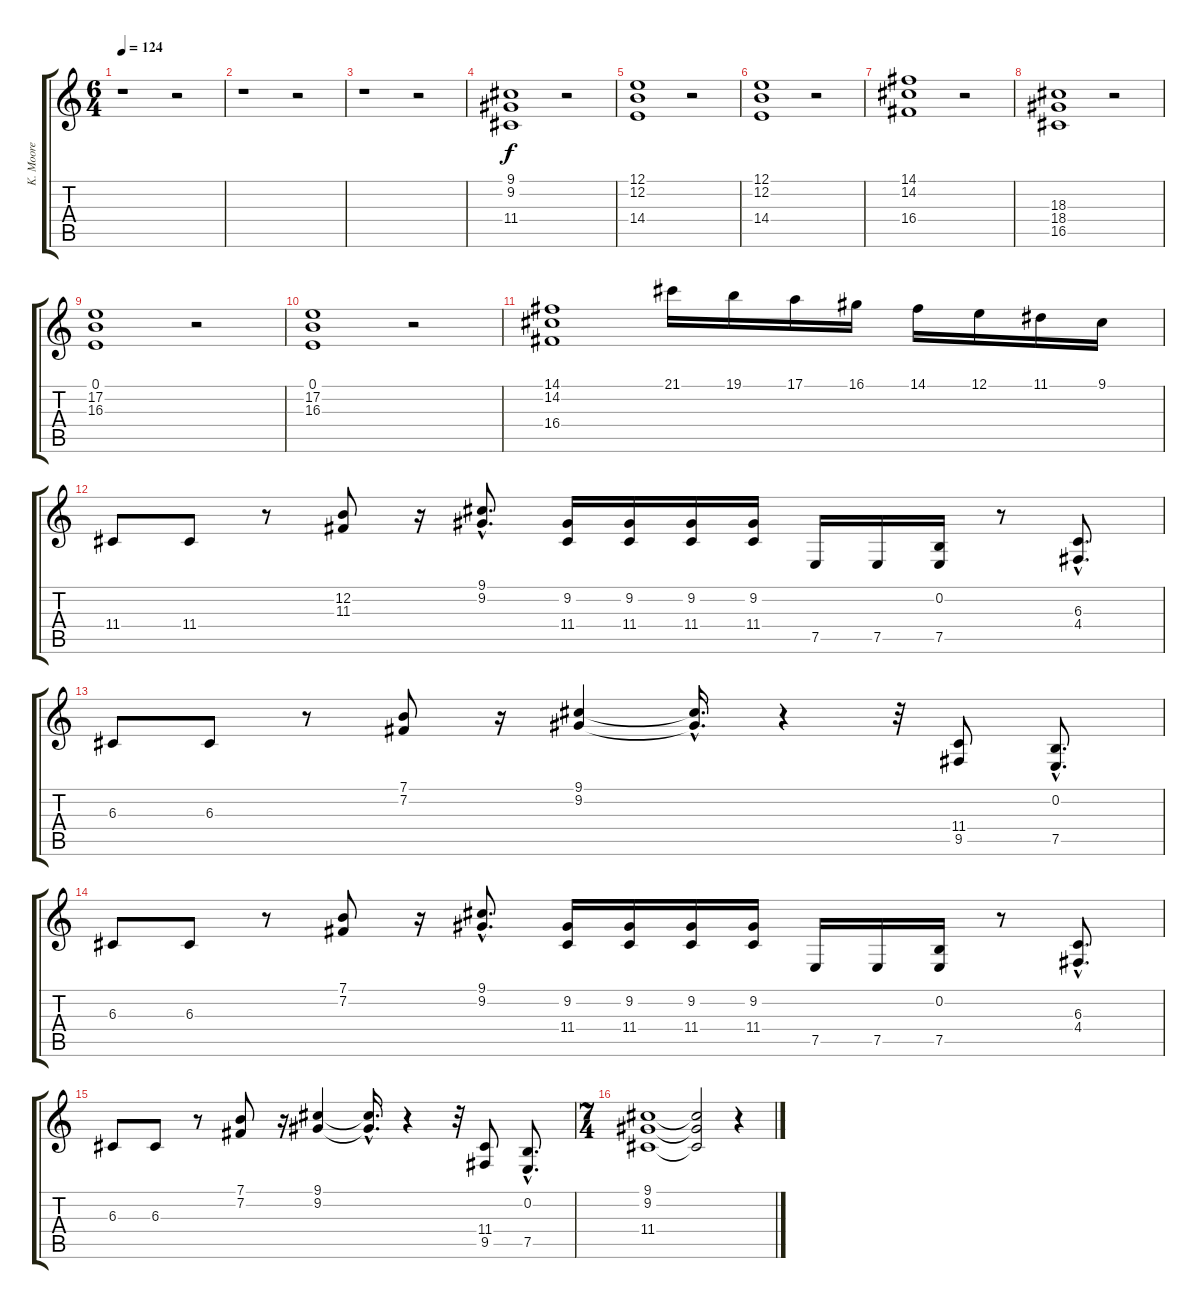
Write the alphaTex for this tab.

\track ("K. Moore" "K. Moore") {instrument synthstrings2}
\staff {score tabs}
\tuning (E4 B3 G3 D3 A2 E2) {hide}
\ts (6 4)
\tempo 124
\clef g2
\ks c
r.1{dy f} r.2 |
r.1 r.2 |
r.1 r.2 |
(9.1 9.2 11.4).1{volume 10 instrument synthvoice} r.2 |
(12.1 12.2 14.4).1 r.2 |
(12.1 12.2 14.4).1 r.2 |
(14.1 14.2 16.4).1 r.2 |
(18.3 18.4 16.5).1 r.2 |
(0.1 17.2 16.3).1 r.2 |
(0.1 17.2 16.3).1 r.2 |
(14.1 14.2 16.4).1 21.1.16 19.1.16 17.1.16 16.1.16 14.1.16 12.1.16 11.1.16 9.1.16 |
11.4.8 11.4.8 r.8 (12.2 11.3).8 r.16 (9.1{hac} 9.2{hac}).8{d} (9.2 11.4).16 (9.2 11.4).16 (9.2 11.4).16 (9.2 11.4).16 7.5.16 7.5.16 (0.2 7.5).16 r.8 (6.3{hac} 4.4{hac}).8{d} |
6.3.8 6.3.8 r.8 (7.1 7.2).8 r.16 (9.1 9.2).4 (9.1{hac t} 9.2{hac t}).16{d} r.4 r.32 (11.4 9.5).8 (0.2{hac} 7.5{hac}).8{d} |
6.3.8 6.3.8 r.8 (7.1 7.2).8 r.16 (9.1{hac} 9.2{hac}).8{d} (9.2 11.4).16 (9.2 11.4).16 (9.2 11.4).16 (9.2 11.4).16 7.5.16 7.5.16 (0.2 7.5).16 r.8 (6.3{hac} 4.4{hac}).8{d} |
6.3.8 6.3.8 r.8 (7.1 7.2).8 r.16 (9.1 9.2).4 (9.1{hac t} 9.2{hac t}).16{d} r.4 r.32 (11.4 9.5).8 (0.2{hac} 7.5{hac}).8{d} |
\ts (7 4)
(9.1 9.2 11.4).1 (9.1{t} 9.2{t} 11.4{t}).2 r.4
